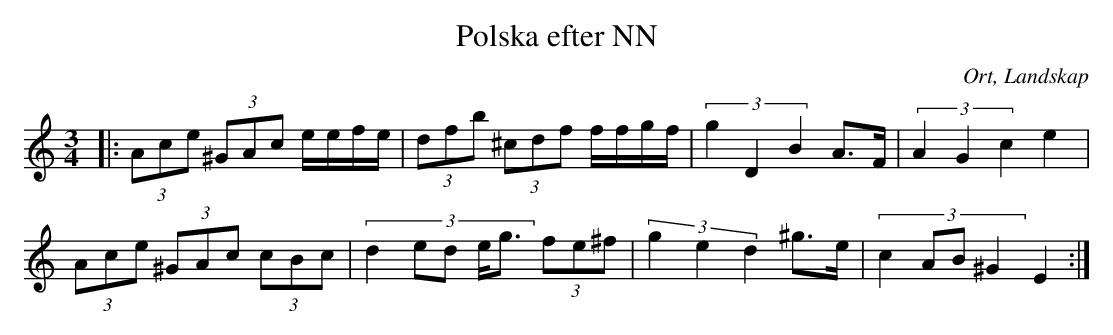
X:1
T:Polska efter NN
O:Ort, Landskap
M:3/4
L:1/8
M:3/4
K:C
|: (3 Ace (3^GAc e/e/f/e/| (3 dfb (3^cdf f/f/g/f/|(3:2:3 g2 D2 B2 A>F|(3:2:3 A2 G2 c2 e2|
(3 Ace (3^GAc (3cBc| (3:2:5 d2 ed e<g (3fe^f|(3:2:3 g2 e2 d2 ^g>e|(3:2:4 c2 AB ^G2 E2:|
